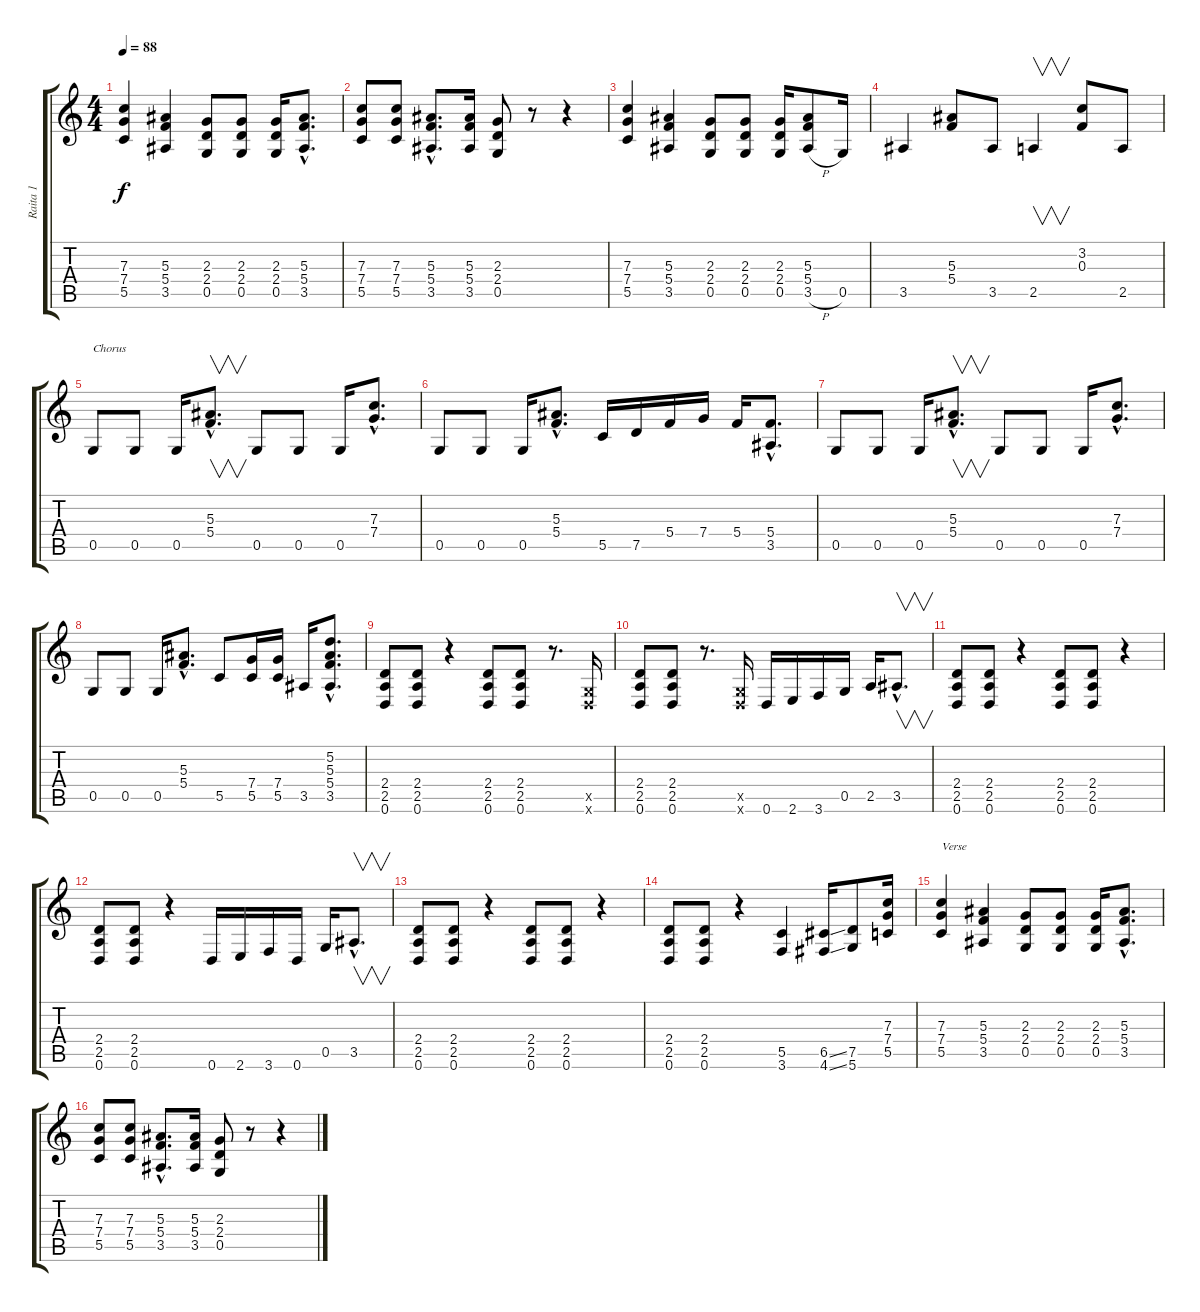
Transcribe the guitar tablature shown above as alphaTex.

\track ("Raita 1" "Raita 1") {instrument distortionguitar}
\staff {score tabs}
\tuning (D4 A3 F3 C3 G2 D2) {hide}
\ts (4 4)
\tempo 88
\clef g2
\ks c
(7.3 7.4 5.5).4{dy f} (5.3 5.4 3.5).4 (2.3 2.4 0.5).8 (2.3 2.4 0.5).8 (2.3 2.4 0.5).16 (5.3{hac} 5.4{hac} 3.5{hac}).8{d} |
(7.3 7.4 5.5).8 (7.3 7.4 5.5).8 (5.3{hac} 5.4{hac} 3.5{hac}).8{d} (5.3 5.4 3.5).16 (2.3 2.4 0.5).8 r.8 r.4 |
(7.3 7.4 5.5).4 (5.3 5.4 3.5).4 (2.3 2.4 0.5).8 (2.3 2.4 0.5).8 (2.3 2.4 0.5).16 (5.3 5.4 3.5{h}).8 0.5.16 |
3.5.4 (5.3 5.4).8 3.5.8 2.5.4{v} (3.2 0.3).8 2.5.8 |
0.5.8{txt "Chorus"} 0.5.8 0.5.16 (5.3{hac} 5.4{hac}).8{v d} 0.5.8 0.5.8 0.5.16 (7.3{hac} 7.4{hac}).8{d} |
0.5.8 0.5.8 0.5.16 (5.3{hac} 5.4{hac}).8{d} 5.5.16 7.5.16 5.4.16 7.4.16 5.4.16 (5.4{hac} 3.5{hac}).8{d} |
0.5.8 0.5.8 0.5.16 (5.3{hac} 5.4{hac}).8{v d} 0.5.8 0.5.8 0.5.16 (7.3{hac} 7.4{hac}).8{d} |
0.5.8 0.5.8 0.5.16 (5.3{hac} 5.4{hac}).8{d} 5.5.8 (7.4 5.5).16 (7.4 5.5).16 3.5.16 (5.2{hac} 5.3{hac} 5.4{hac} 3.5{hac}).8{d} |
(2.4 2.5 0.6).8 (2.4 2.5 0.6).8 r.4 (2.4 2.5 0.6).8 (2.4 2.5 0.6).8 r.8{d} (0.5{x} 0.6{x}).16 |
(2.4 2.5 0.6).8 (2.4 2.5 0.6).8 r.8{d} (0.5{x} 0.6{x}).16 0.6.16 2.6.16 3.6.16 0.5.16 2.5.16 3.5{hac}.8{v d} |
(2.4 2.5 0.6).8 (2.4 2.5 0.6).8 r.4 (2.4 2.5 0.6).8 (2.4 2.5 0.6).8 r.4 |
(2.4 2.5 0.6).8 (2.4 2.5 0.6).8 r.4 0.6.16 2.6.16 3.6.16 0.6.16 0.5.16 3.5{hac}.8{v d} |
(2.4 2.5 0.6).8 (2.4 2.5 0.6).8 r.4 (2.4 2.5 0.6).8 (2.4 2.5 0.6).8 r.4 |
(2.4 2.5 0.6).8 (2.4 2.5 0.6).8 r.4 (5.5 3.6).4 (6.5{ss} 4.6{ss}).16 (7.5 5.6).8 (7.3 7.4 5.5).16 |
(7.3 7.4 5.5).4{txt "Verse"} (5.3 5.4 3.5).4 (2.3 2.4 0.5).8 (2.3 2.4 0.5).8 (2.3 2.4 0.5).16 (5.3{hac} 5.4{hac} 3.5{hac}).8{d} |
(7.3 7.4 5.5).8 (7.3 7.4 5.5).8 (5.3{hac} 5.4{hac} 3.5{hac}).8{d} (5.3 5.4 3.5).16 (2.3 2.4 0.5).8 r.8 r.4
